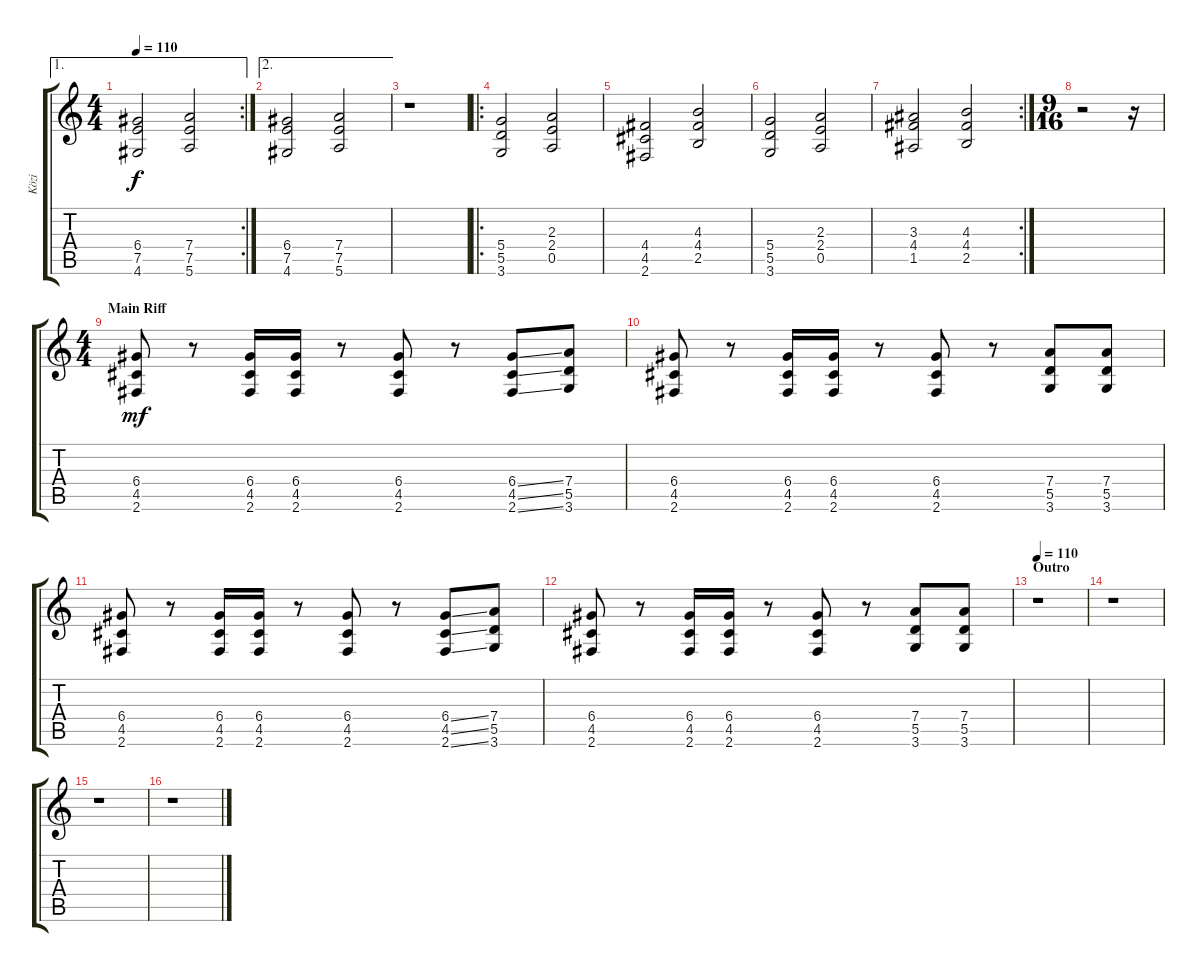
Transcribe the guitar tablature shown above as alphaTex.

\track ("Közi" "Közi") {instrument distortionguitar}
\staff {score tabs}
\tuning (E4 B3 G3 D3 A2 E2) {hide}
\ae 1
\rc 2
\ts (4 4)
\tempo 110
\clef g2
\ks c
(6.4 7.5 4.6).2{dy f} (7.4 7.5 5.6).2 |
\ae 2
(6.4 7.5 4.6).2 (7.4 7.5 5.6).2 |
r.1 |
\ro
(5.4 5.5 3.6).2 (2.3 2.4 0.5).2 |
(4.4 4.5 2.6).2 (4.3 4.4 2.5).2 |
(5.4 5.5 3.6).2 (2.3 2.4 0.5).2 |
\rc 2
(3.3 4.4 1.5).2 (4.3 4.4 2.5).2 |
\ts (9 16)
r.2 r.16 |
\ts (4 4)
\section ("" "Main Riff")
(6.4 4.5 2.6).8{dy mf} r.8 (6.4 4.5 2.6).16 (6.4 4.5 2.6).16 r.8 (6.4 4.5 2.6).8 r.8 (6.4{ss} 4.5{ss} 2.6{ss}).8 (7.4 5.5 3.6).8 |
(6.4 4.5 2.6).8 r.8 (6.4 4.5 2.6).16 (6.4 4.5 2.6).16 r.8 (6.4 4.5 2.6).8 r.8 (7.4 5.5 3.6).8 (7.4 5.5 3.6).8 |
(6.4 4.5 2.6).8 r.8 (6.4 4.5 2.6).16 (6.4 4.5 2.6).16 r.8 (6.4 4.5 2.6).8 r.8 (6.4{ss} 4.5{ss} 2.6{ss}).8 (7.4 5.5 3.6).8 |
(6.4 4.5 2.6).8 r.8 (6.4 4.5 2.6).16 (6.4 4.5 2.6).16 r.8 (6.4 4.5 2.6).8 r.8 (7.4 5.5 3.6).8 (7.4 5.5 3.6).8 |
\section ("" "Outro")
\tempo 110
r.1 |
r.1 |
r.1 |
r.1
